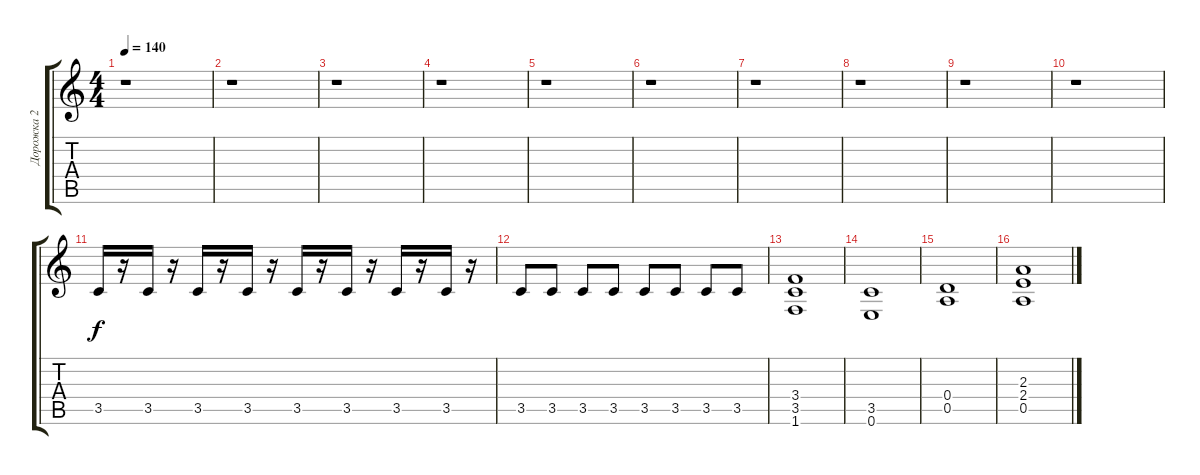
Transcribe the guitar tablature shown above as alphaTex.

\track ("Дорожка 2" "Дорожка 2") {instrument distortionguitar}
\staff {score tabs}
\tuning (E4 B3 G3 D3 A2 E2) {hide}
\ts (4 4)
\tempo 140
\clef g2
\ks c
r.1{dy f} |
r.1 |
r.1 |
r.1 |
r.1 |
r.1 |
r.1 |
r.1 |
r.1 |
r.1 |
3.5.16 r.16 3.5.16 r.16 3.5.16 r.16 3.5.16 r.16 3.5.16 r.16 3.5.16 r.16 3.5.16 r.16 3.5.16 r.16 |
3.5.8 3.5.8 3.5.8 3.5.8 3.5.8 3.5.8 3.5.8 3.5.8 |
(3.4 3.5 1.6).1 |
(3.5 0.6).1 |
(0.4 0.5).1 |
(2.3 2.4 0.5).1
